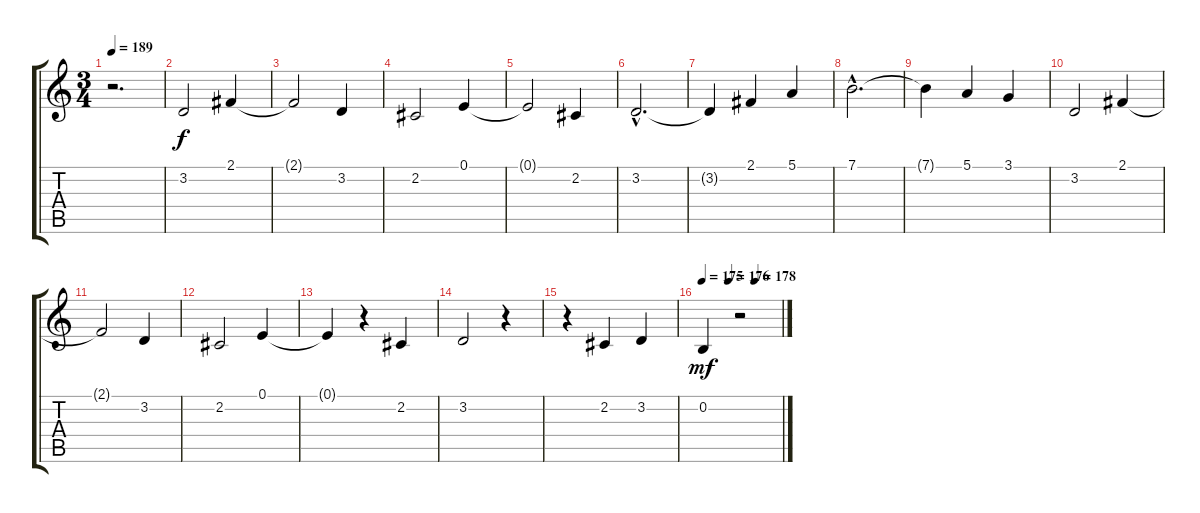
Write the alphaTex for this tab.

\track "" {instrument fx5brightness}
\staff {score tabs}
\tuning (E4 B3 G3 D3 A2 E2) {hide}
\ts (3 4)
\tempo 189
\clef g2
\ks c
r.2{d dy f} |
3.2.2 2.1.4 |
2.1{t}.2 3.2.4 |
2.2.2 0.1.4 |
0.1{t}.2 2.2.4 |
3.2{hac}.2{d} |
3.2{t}.4 2.1.4 5.1.4 |
7.1{hac}.2{d} |
7.1{t}.4 5.1.4 3.1.4 |
3.2.2 2.1.4 |
2.1{t}.2 3.2.4 |
2.2.2 0.1.4 |
0.1{t}.4 r.4 2.2.4 |
3.2.2 r.4 |
r.4 2.2.4 3.2.4 |
\tempo 175
\tempo (176 0.3333333333333333)
\tempo (178 0.6666666666666666)
0.2.4{dy mf} r.2
